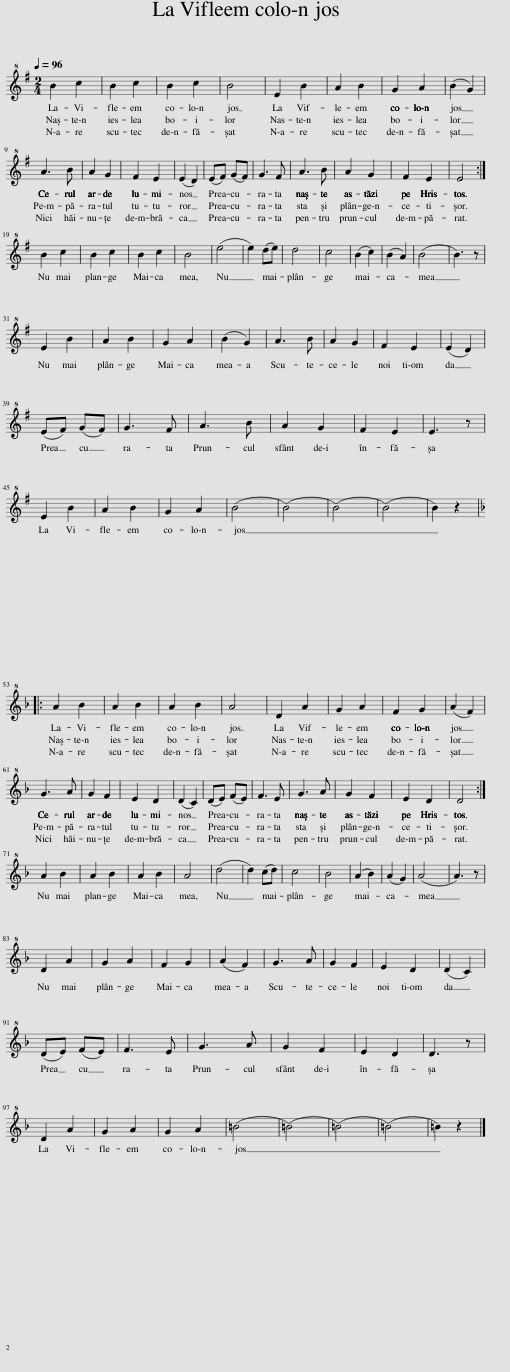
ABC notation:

X:1
L:1/8
Q:1/4=96
M:2/4
I:linebreak $
K:G
V:1 treble+8
V:1
 B2 c2 | B2 c2 | B2 c2 | B4 | E2 B2 | %5
 A2 B2 | G2 A2 | (B2 G2) |$ A3 B | A2 G2 | %10
 F2 E2 | (E2 D2) | (EF) (GF) | G3 F | A3 B | %15
 A2 G2 | F2 E2 | E4 :|$ B2 c2 | B2 c2 | %20
 B2 c2 | B4 | (e4 | e2) (de) | d4 | %25
 c4 | (B2 c2) | (B2 A2) | (B4 | B3) z |$ %30
 E2 B2 | A2 B2 | G2 A2 | (B2 G2) | A3 B | %35
 A2 G2 | F2 E2 | (E2 D2) |$ (EF) (GF) | G3 F | %40
 A3 B | A2 G2 | F2 E2 | E3 z |$ E2 B2 | %45
 A2 B2 | G2 A2 | (B4 | (B4) | (B4) | %50
 (B4) | B2) z2 |:$[K:F] A2 B2 | A2 B2 | A2 B2 | %55
 A4 | D2 A2 | G2 A2 | F2 G2 | (A2 F2) |$ %60
 G3 A | G2 F2 | E2 D2 | (D2 C2) | (DE) (FE) | %65
 F3 E | G3 A | G2 F2 | E2 D2 | D4 :|$ %70
 A2 B2 | A2 B2 | A2 B2 | A4 | (d4 | %75
 d2) (cd) | c4 | B4 | (A2 B2) | (A2 G2) | %80
 (A4 | A3) z |$ D2 A2 | G2 A2 | F2 G2 | %85
 (A2 F2) | G3 A | G2 F2 | E2 D2 | (D2 C2) |$ %90
 (DE) (FE) | F3 E | G3 A | G2 F2 | E2 D2 | %95
 D3 z |$ D2 A2 | G2 A2 | G2 A2 | (=B4 | %100
 (=B4) | (=B4) | (=B4) | =B2) z2 |] %104
